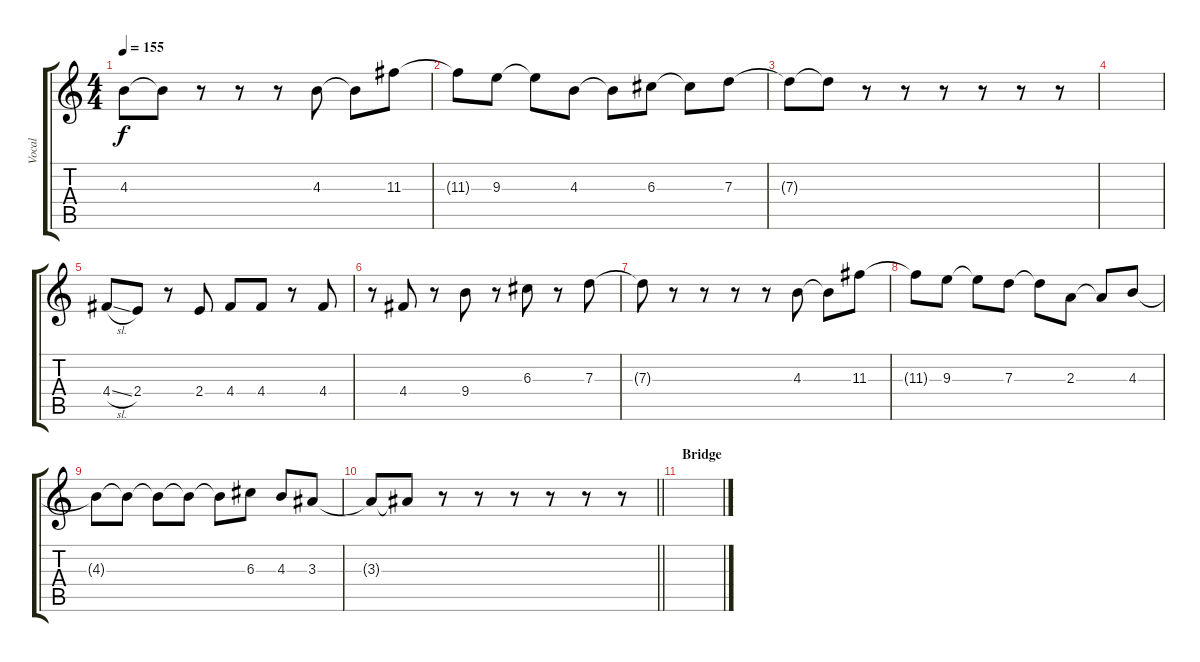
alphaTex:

\track ("Vocal" "Vocal") {instrument acousticguitarsteel}
\staff {score tabs}
\tuning (E4 B3 G3 D3 A2 E2) {hide}
\ts (4 4)
\tempo 155
\clef g2
\ks c
4.3{t}.8{dy f} 4.3{t}.8 r.8 r.8 r.8 4.3.8 4.3{t}.8 11.3.8 |
11.3{t}.8 9.3.8 9.3{t}.8 4.3.8 4.3{t}.8 6.3.8 6.3{t}.8 7.3.8 |
7.3{t}.8 7.3{t}.8 r.8 r.8 r.8 r.8 r.8 r.8 |
|
4.4{sl}.8 2.4.8 r.8 2.4.8 4.4.8 4.4.8 r.8 4.4.8 |
r.8 4.4.8 r.8 9.4.8 r.8 6.3.8 r.8 7.3.8 |
7.3{t}.8 r.8 r.8 r.8 r.8 4.3.8 4.3{t}.8 11.3.8 |
11.3{t}.8 9.3.8 9.3{t}.8 7.3.8 7.3{t}.8 2.3.8 2.3{t}.8 4.3.8 |
4.3{t}.8 4.3{t}.8 4.3{t}.8 4.3{t}.8 4.3{t}.8 6.3.8 4.3.8 3.3.8 |
\barLineRight lightlight
3.3{t}.8 3.3{t}.8 r.8 r.8 r.8 r.8 r.8 r.8 |
\section ("" "Bridge")
